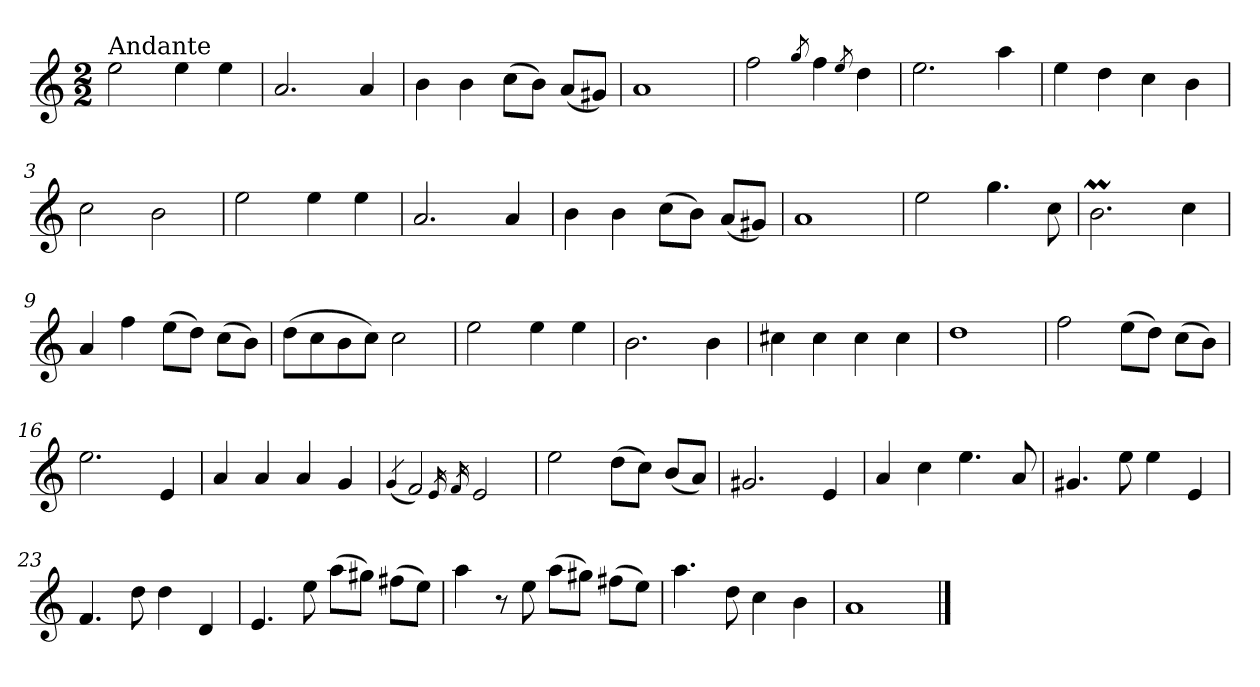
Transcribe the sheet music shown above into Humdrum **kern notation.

**kern
*part1
*staff1
*clefG2
*k[]
*a:
*M2/2
=1
!LO:TX:a:t=Andante
2ee\
4ee\
4ee\
=2
2.a/
4a/
=3
4b\
4b\
(>8cc\L
8b\J)
(<8a/L
8g#X/J)
=4
1a
=5
2ff\
8qgg/
4ff\
8qee/
4dd\
=1X
2.ee\
4aa\
!!LO:LB:g=z
=2X
4ee\
4dd\
4cc\
4b\
=3X
2cc\
2b\
=4X
2ee\
4ee\
4ee\
=5X
2.a/
4a/
=6X
4b\
4b\
(>8cc\L
8b\J)
(<8a/L
8g#X/J)
=6
1a
!!LO:LB:g=z
=7
2ee\
4.gg\
8cc\
=8
2.bm\
4cc\
=9
4a/
4ff\
(>8ee\L
8dd\J)
(>8cc\L
8b\J)
=10
(>8dd\L
8cc\
8b\
8cc\J)
2cc\
=11
2ee\
4ee\
4ee\
=12
2.b\
4b\
!!LO:LB:g=z
=13
4cc#X\
4cc#\
4cc#\
4cc#\
=14
1dd
=15
2ff\
(>8ee\L
8dd\J)
(>8cc\L
8b\J)
=16
2.ee\
4e/
=17
4a/
4a/
4a/
4g/
=18
(<4qg/
2f/)
16qe/
16qf/
2e/
!!LO:LB:g=z
=19
2ee\
(>8dd\L
8cc\J)
(<8b/L
8a/J)
=20
2.g#X/
4e/
=21
4a/
4cc\
4.ee\
8a/
=22
4.g#X/
8ee\
4ee\
4e/
=23
4.f/
8dd\
4dd\
4d/
!!LO:LB:g=z
=24
4.e/
8ee\
(>8aa\L
8gg#X\J)
(>8ff#X\L
8ee\J)
=25
4aa\
8r
8ee\
(>8aa\L
8gg#X\J)
(>8ff#X\L
8ee\J)
=26
4.aa\
8dd\
4cc\
4b\
=27
1a
==
*-
